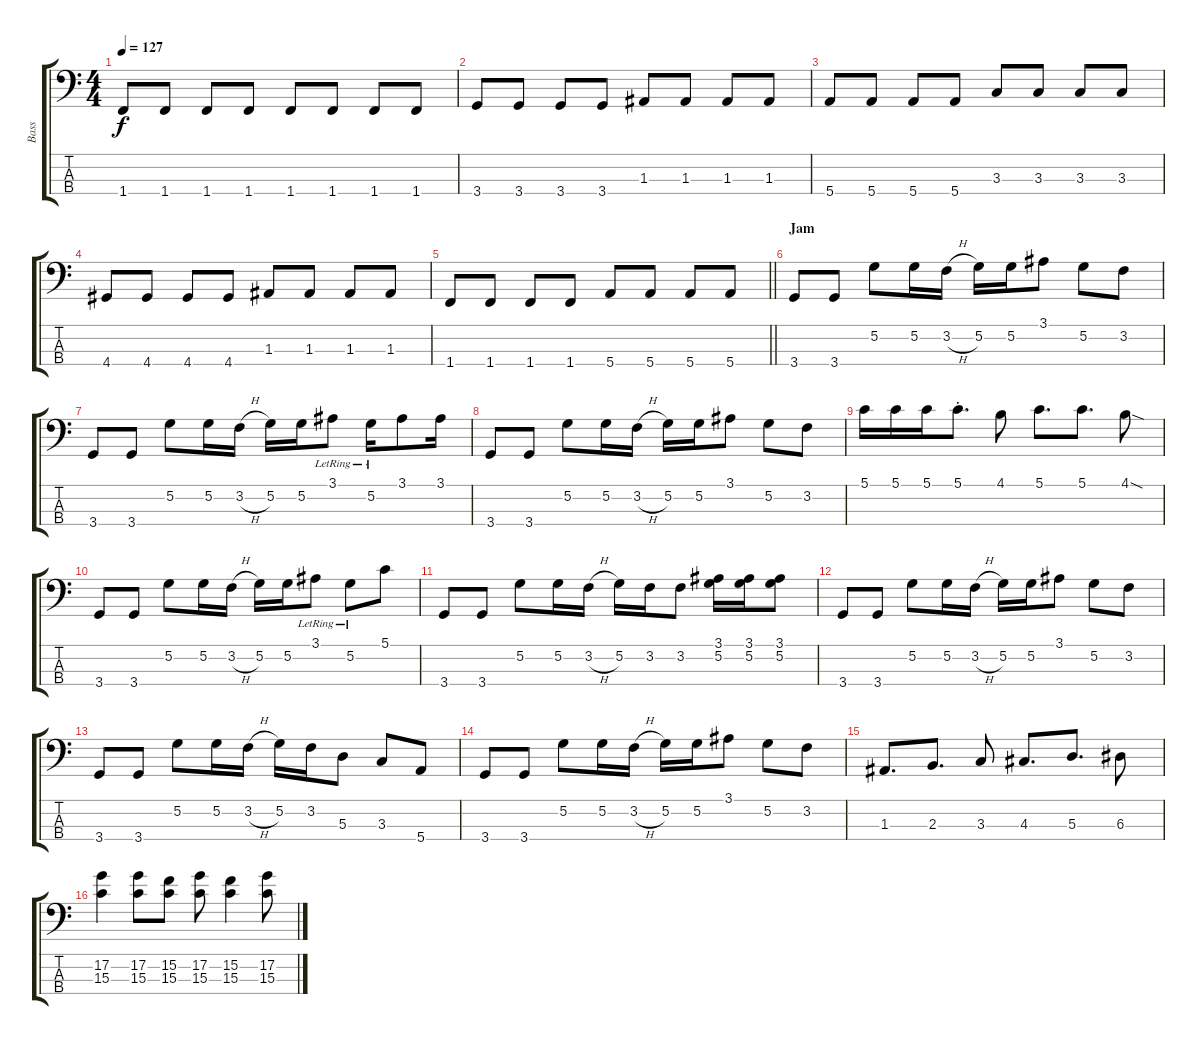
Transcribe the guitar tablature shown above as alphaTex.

\track ("Bass" "Bass") {instrument electricbassfinger}
\staff {score tabs}
\tuning (G2 D2 A1 E1) {hide}
\ts (4 4)
\tempo 127
\clef f4
\ks c
1.4.8{dy f} 1.4.8 1.4.8 1.4.8 1.4.8 1.4.8 1.4.8 1.4.8 |
3.4.8 3.4.8 3.4.8 3.4.8 1.3.8 1.3.8 1.3.8 1.3.8 |
5.4.8 5.4.8 5.4.8 5.4.8 3.3.8 3.3.8 3.3.8 3.3.8 |
4.4.8 4.4.8 4.4.8 4.4.8 1.3.8 1.3.8 1.3.8 1.3.8 |
\barLineRight lightlight
1.4.8 1.4.8 1.4.8 1.4.8 5.4.8 5.4.8 5.4.8 5.4.8 |
\section ("" "Jam")
3.4.8 3.4.8 5.2.8 5.2.16 3.2{h}.16 5.2.16 5.2.16 3.1.8 5.2.8 3.2.8 |
3.4.8 3.4.8 5.2.8 5.2.16 3.2{h}.16 5.2.16 5.2.16 3.1{lr}.8 5.2{lr}.16 3.1.8 3.1.16 |
3.4.8 3.4.8 5.2.8 5.2.16 3.2{h}.16 5.2.16 5.2.16 3.1.8 5.2.8 3.2.8 |
5.1.16 5.1.16 5.1.16 5.1{st}.8{d} 4.1.8 5.1.8{d} 5.1.8{d} 4.1{sod}.8 |
3.4.8 3.4.8 5.2.8 5.2.16 3.2{h}.16 5.2.16 5.2.16 3.1{lr}.8 5.2{lr}.8 5.1.8 |
3.4.8 3.4.8 5.2.8 5.2.16 3.2{h}.16 5.2.16 3.2.16 3.2.8 (3.1 5.2).16 (3.1 5.2).16 (3.1 5.2).8 |
3.4.8 3.4.8 5.2.8 5.2.16 3.2{h}.16 5.2.16 5.2.16 3.1.8 5.2.8 3.2.8 |
3.4.8 3.4.8 5.2.8 5.2.16 3.2{h}.16 5.2.16 3.2.16 5.3.8 3.3.8 5.4.8 |
3.4.8 3.4.8 5.2.8 5.2.16 3.2{h}.16 5.2.16 5.2.16 3.1.8 5.2.8 3.2.8 |
1.3.8{d} 2.3.8{d} 3.3.8 4.3.8{d} 5.3.8{d} 6.3.8 |
(17.2 15.3).4 (17.2 15.3).8 (15.2 15.3).8 (17.2 15.3).8 (15.2 15.3).4 (17.2 15.3).8
